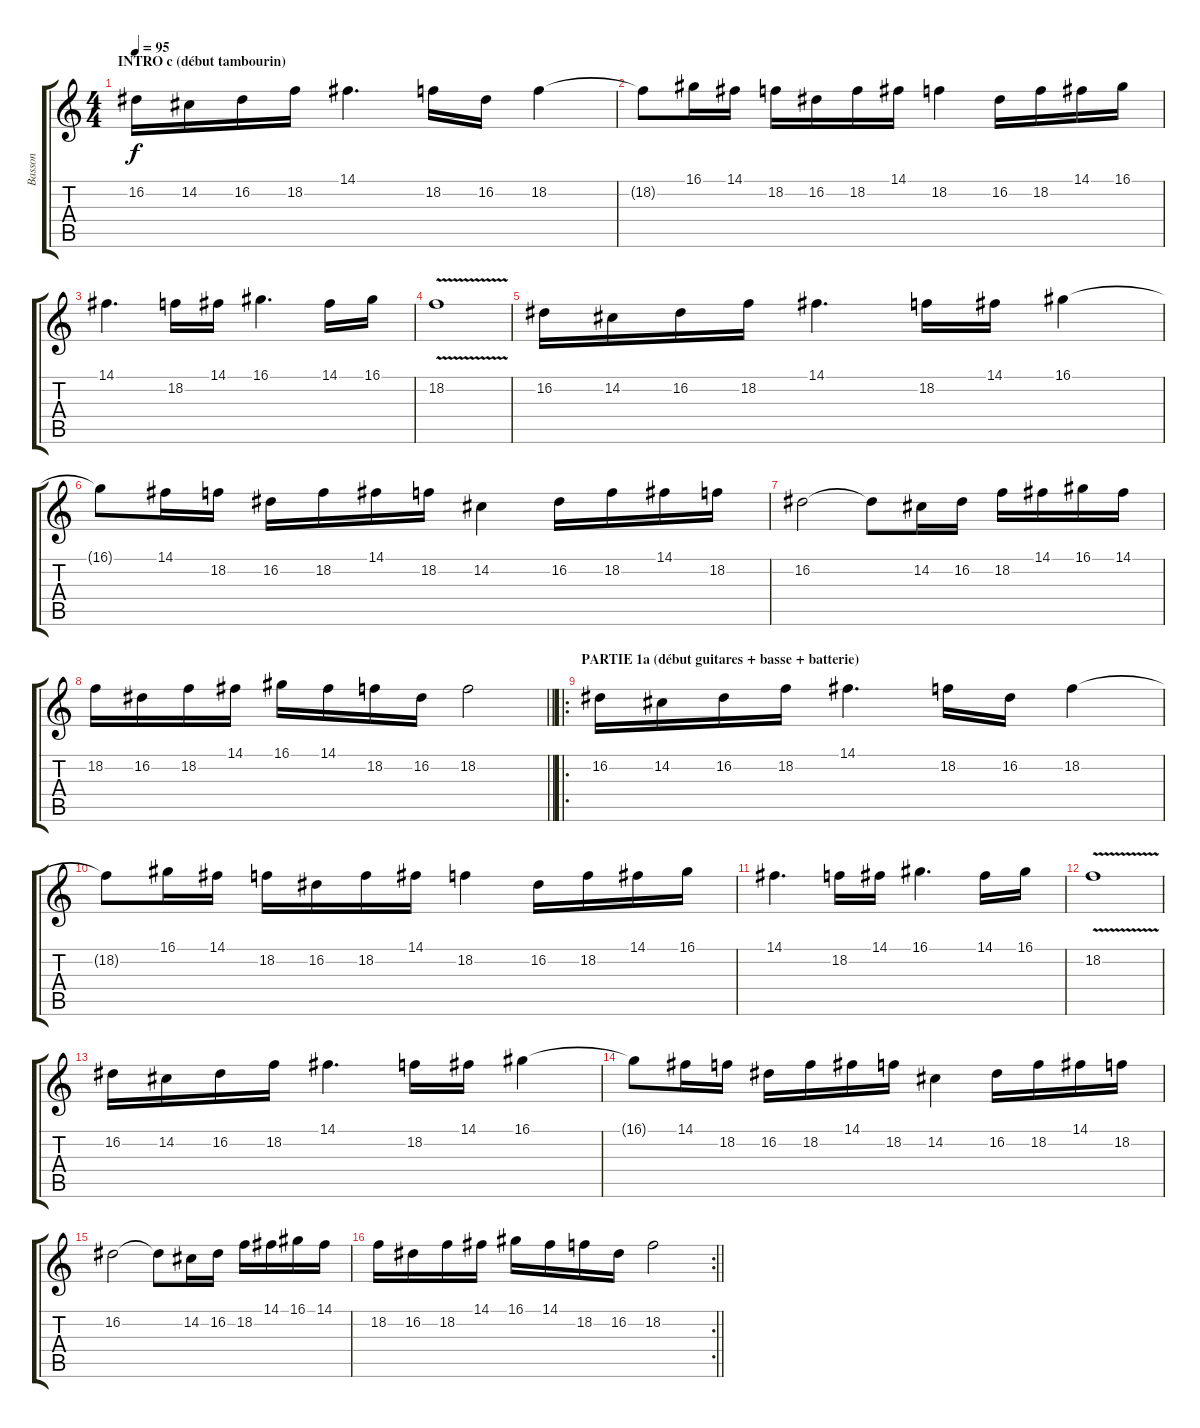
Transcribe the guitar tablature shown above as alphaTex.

\track ("Basson" "Basson") {instrument bassoon}
\staff {score tabs}
\tuning (E4 B3 G3 D3 A2 E2) {hide}
\ts (4 4)
\section ("" "INTRO c (début tambourin)")
\tempo 95
\clef g2
\ks c
16.2.16{dy f} 14.2.16 16.2.16 18.2.16 14.1.4{d} 18.2.16 16.2.16 18.2.4 |
18.2{t}.8 16.1.16 14.1.16 18.2.16 16.2.16 18.2.16 14.1.16 18.2.4 16.2.16 18.2.16 14.1.16 16.1.16 |
14.1.4{d} 18.2.16 14.1.16 16.1.4{d} 14.1.16 16.1.16 |
18.2{v}.1 |
16.2.16 14.2.16 16.2.16 18.2.16 14.1.4{d} 18.2.16 14.1.16 16.1.4 |
16.1{t}.8 14.1.16 18.2.16 16.2.16 18.2.16 14.1.16 18.2.16 14.2.4 16.2.16 18.2.16 14.1.16 18.2.16 |
16.2.2 16.2{t}.8 14.2.16 16.2.16 18.2.16 14.1.16 16.1.16 14.1.16 |
\barLineRight lightlight
18.2.16 16.2.16 18.2.16 14.1.16 16.1.16 14.1.16 18.2.16 16.2.16 18.2.2 |
\ro
\section ("" "PARTIE 1a (début guitares + basse + batterie)")
16.2.16 14.2.16 16.2.16 18.2.16 14.1.4{d} 18.2.16 16.2.16 18.2.4 |
18.2{t}.8 16.1.16 14.1.16 18.2.16 16.2.16 18.2.16 14.1.16 18.2.4 16.2.16 18.2.16 14.1.16 16.1.16 |
14.1.4{d} 18.2.16 14.1.16 16.1.4{d} 14.1.16 16.1.16 |
18.2{v}.1 |
16.2.16 14.2.16 16.2.16 18.2.16 14.1.4{d} 18.2.16 14.1.16 16.1.4 |
16.1{t}.8 14.1.16 18.2.16 16.2.16 18.2.16 14.1.16 18.2.16 14.2.4 16.2.16 18.2.16 14.1.16 18.2.16 |
16.2.2 16.2{t}.8 14.2.16 16.2.16 18.2.16 14.1.16 16.1.16 14.1.16 |
\rc 2
\barLineRight lightlight
18.2.16 16.2.16 18.2.16 14.1.16 16.1.16 14.1.16 18.2.16 16.2.16 18.2.2
